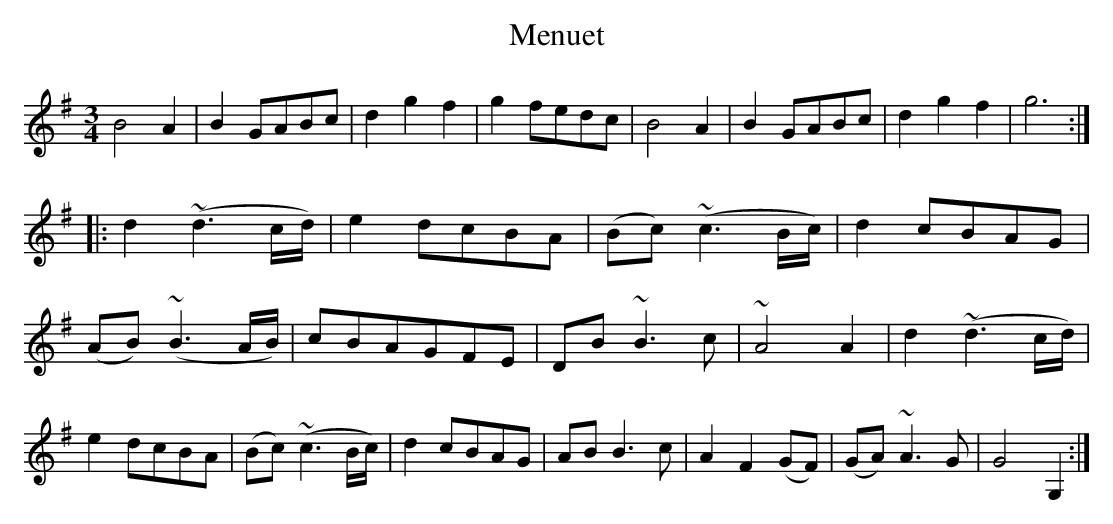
X:1
T:Menuet
M:3/4
K:Gmaj
B4A2|B2GABc|d2g2f2|g2fedc|B4A2|B2GABc|d2g2f2|g6:|
|:d2~(d3c/d/)|e2dcBA|(Bc)~(c3B/c/)|d2cBAG|
(AB)~(B3A/B/)|cBAGFE|DB~B3c|~A4A2|d2~(d3c/d/)|
e2dcBA|(Bc)~(c3B/c/)|d2cBAG|ABB3c|A2F2(GF)|(GA)~A3G|G4G,2:|
